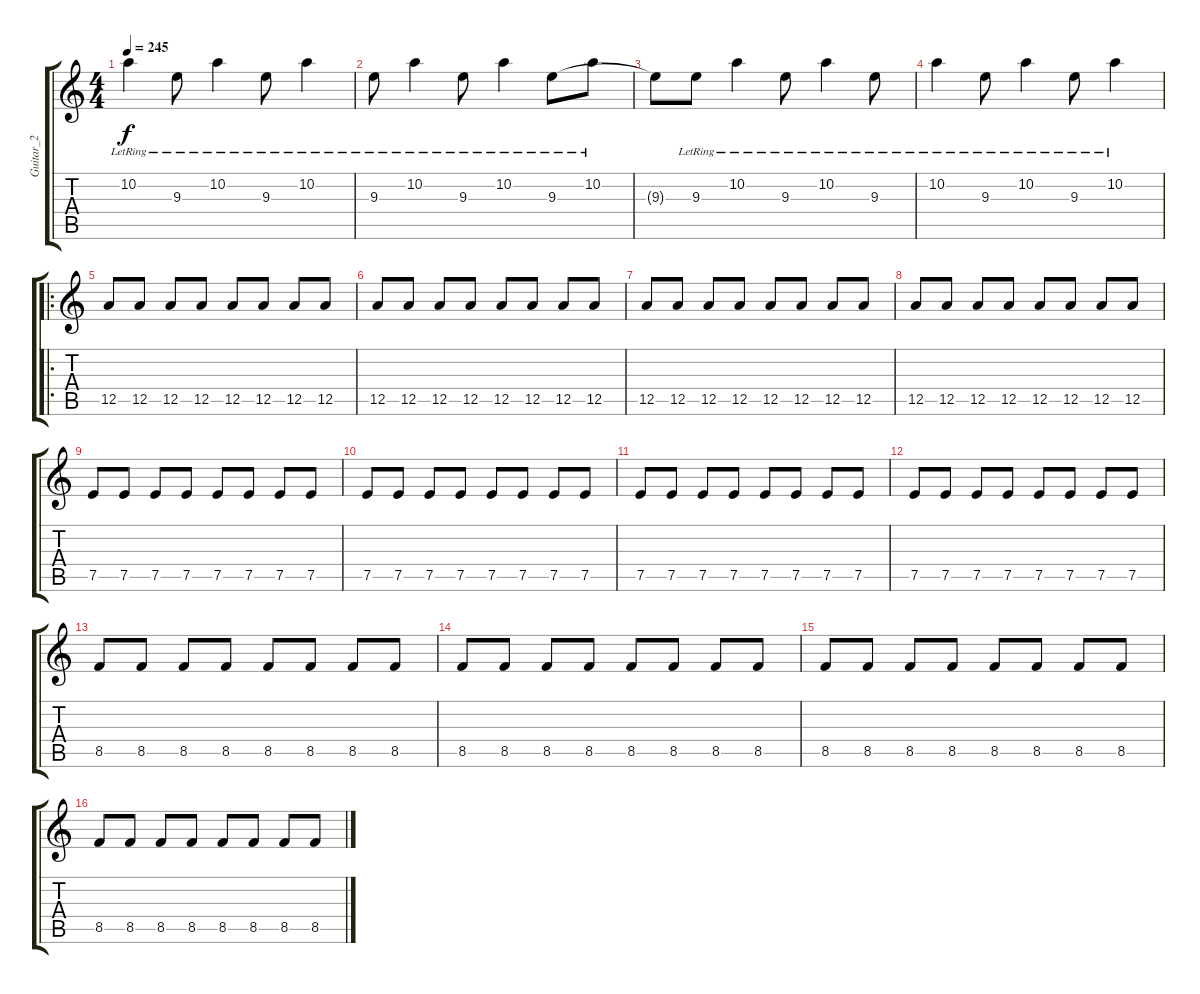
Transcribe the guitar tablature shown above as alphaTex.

\track ("Guitar_2" "Guitar_2") {instrument electricguitarjazz}
\staff {score tabs}
\tuning (E4 B3 G3 D3 A2 E2) {hide}
\ts (4 4)
\tempo 245
\clef g2
\ks c
10.2{lr}.4{dy f} 9.3{lr}.8 10.2{lr}.4 9.3{lr}.8 10.2{lr}.4 |
9.3{lr}.8{volume 8} 10.2{lr}.4 9.3{lr}.8 10.2{lr}.4 9.3{lr}.8 10.2{lr}.8 |
9.3{t}.8 9.3{lr}.8 10.2{lr}.4 9.3{lr}.8 10.2{lr}.4 9.3{lr}.8 |
10.2{lr}.4 9.3{lr}.8 10.2{lr}.4 9.3{lr}.8 10.2{lr}.4 |
\ro
12.5.8{volume 11 instrument electricguitarmuted} 12.5.8 12.5.8 12.5.8 12.5.8 12.5.8 12.5.8 12.5.8 |
12.5.8 12.5.8 12.5.8 12.5.8 12.5.8 12.5.8 12.5.8 12.5.8 |
12.5.8 12.5.8 12.5.8 12.5.8 12.5.8 12.5.8 12.5.8 12.5.8 |
12.5.8 12.5.8 12.5.8 12.5.8 12.5.8 12.5.8 12.5.8 12.5.8 |
7.5.8 7.5.8 7.5.8 7.5.8 7.5.8 7.5.8 7.5.8 7.5.8 |
7.5.8 7.5.8 7.5.8 7.5.8 7.5.8 7.5.8 7.5.8 7.5.8 |
7.5.8 7.5.8 7.5.8 7.5.8 7.5.8 7.5.8 7.5.8 7.5.8 |
7.5.8 7.5.8 7.5.8 7.5.8 7.5.8 7.5.8 7.5.8 7.5.8 |
8.5.8 8.5.8 8.5.8 8.5.8 8.5.8 8.5.8 8.5.8 8.5.8 |
8.5.8 8.5.8 8.5.8 8.5.8 8.5.8 8.5.8 8.5.8 8.5.8 |
8.5.8 8.5.8 8.5.8 8.5.8 8.5.8 8.5.8 8.5.8 8.5.8 |
8.5.8 8.5.8 8.5.8 8.5.8 8.5.8 8.5.8 8.5.8 8.5.8
